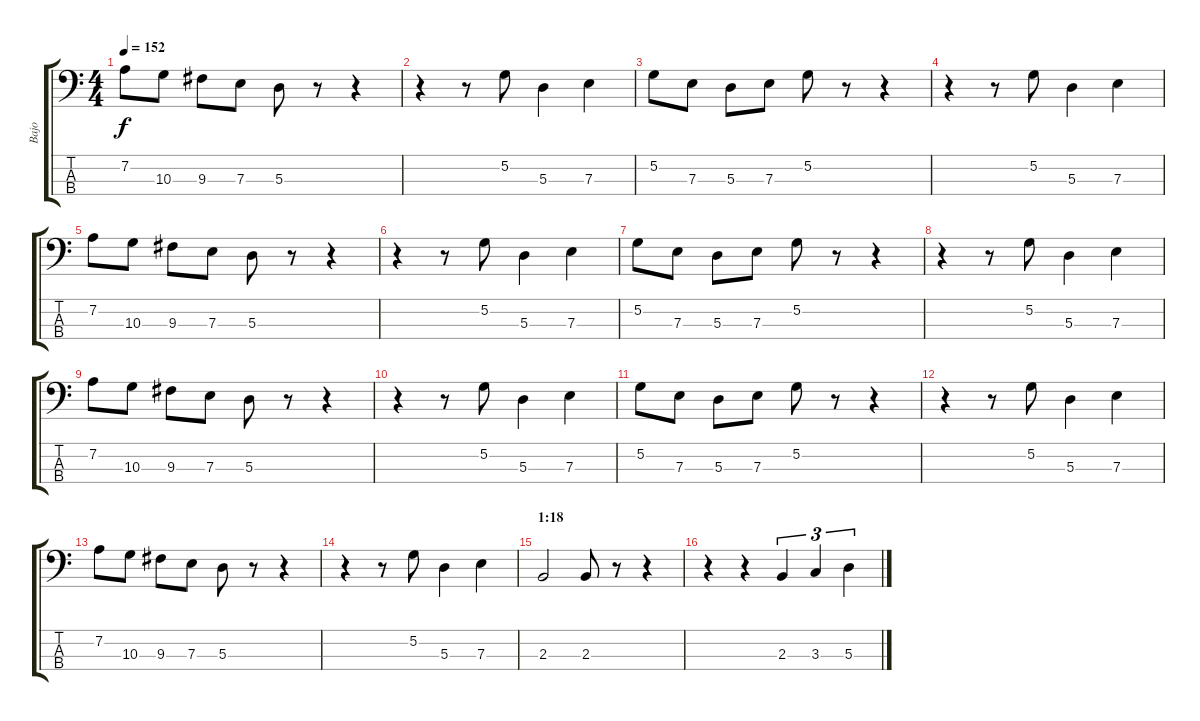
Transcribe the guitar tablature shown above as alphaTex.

\track ("Bajo" "Bajo") {instrument electricbasspick}
\staff {score tabs}
\tuning (G2 D2 A1 E1) {hide}
\ts (4 4)
\tempo 152
\clef f4
\ks c
7.2.8{dy f} 10.3.8 9.3.8 7.3.8 5.3.8 r.8 r.4 |
r.4 r.8 5.2.8 5.3.4 7.3.4 |
5.2.8 7.3.8 5.3.8 7.3.8 5.2.8 r.8 r.4 |
r.4 r.8 5.2.8 5.3.4 7.3.4 |
7.2.8 10.3.8 9.3.8 7.3.8 5.3.8 r.8 r.4 |
r.4 r.8 5.2.8 5.3.4 7.3.4 |
5.2.8 7.3.8 5.3.8 7.3.8 5.2.8 r.8 r.4 |
r.4 r.8 5.2.8 5.3.4 7.3.4 |
7.2.8 10.3.8 9.3.8 7.3.8 5.3.8 r.8 r.4 |
r.4 r.8 5.2.8 5.3.4 7.3.4 |
5.2.8 7.3.8 5.3.8 7.3.8 5.2.8 r.8 r.4 |
r.4 r.8 5.2.8 5.3.4 7.3.4 |
7.2.8 10.3.8 9.3.8 7.3.8 5.3.8 r.8 r.4 |
r.4 r.8 5.2.8 5.3.4 7.3.4 |
\section ("" "1:18")
2.3.2 2.3.8 r.8 r.4 |
r.4 r.4 2.3.4{tu (3 2)} 3.3.4{tu (3 2)} 5.3.4{tu (3 2)}
